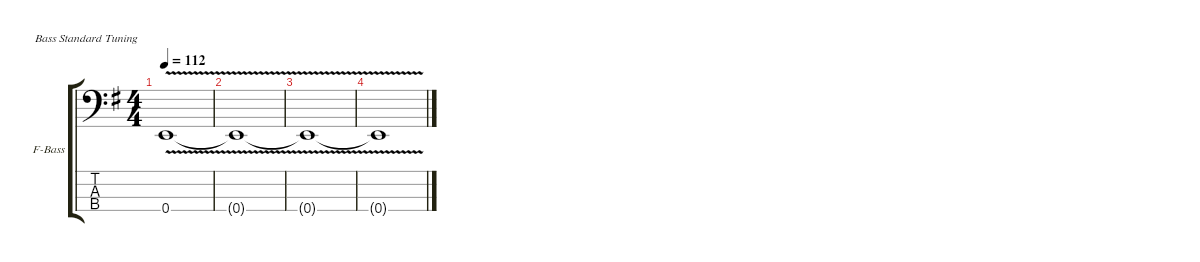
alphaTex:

\hideDynamics
\bracketExtendMode groupsimilarinstruments
\firstSystemTrackNameOrientation horizontal
\otherSystemsTrackNameOrientation horizontal
\track ("Bass" "F-Bass") {multiBarRest instrument fretlessbass}
\staff {score tabs}
\tuning (G2 D2 A1 E1)
\ts (4 4)
\tempo 112
\clef f4
\ks eminor
0.4{v}.1{dy f} |
0.4{v t}.1 |
0.4{v t}.1 |
0.4{v t}.1
